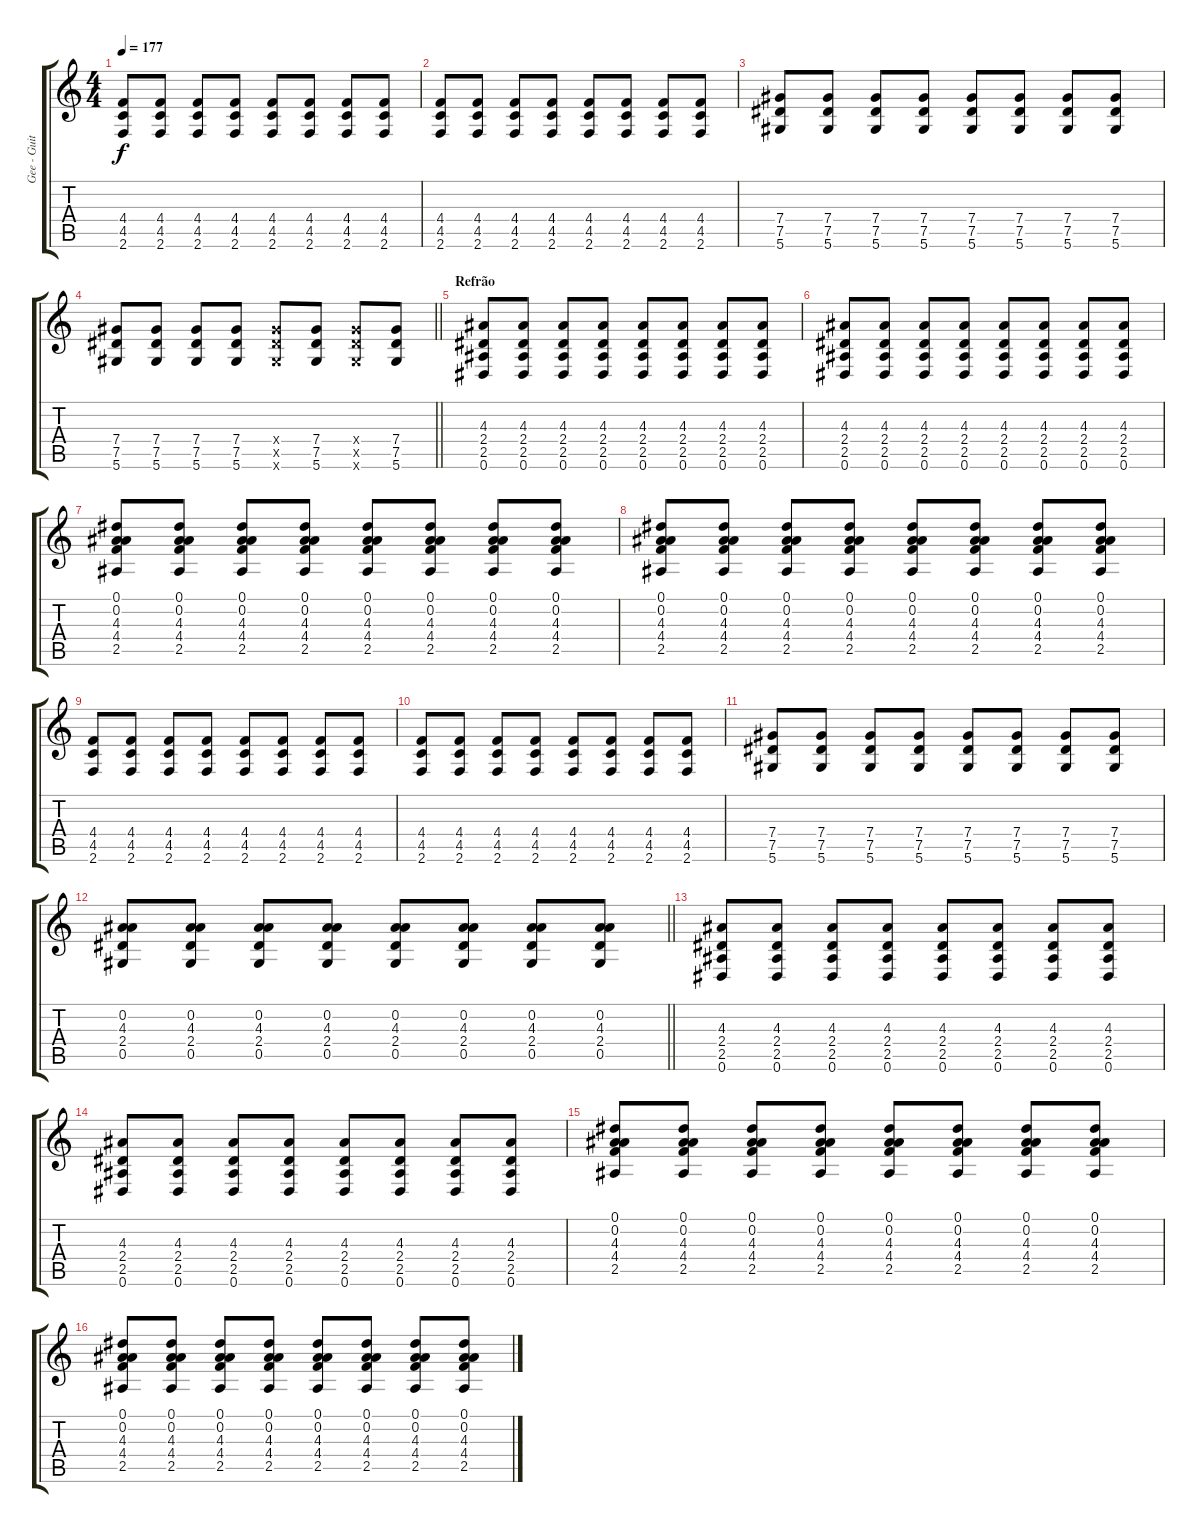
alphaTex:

\track ("Gee - Guitarra" "Gee - Guit") {instrument distortionguitar}
\staff {score tabs}
\tuning (Eb4 Bb3 Gb3 Db3 Ab2 Eb2) {hide}
\ts (4 4)
\tempo 177
\clef g2
\ks c
(4.4 4.5 2.6).8{dy f} (4.4 4.5 2.6).8 (4.4 4.5 2.6).8 (4.4 4.5 2.6).8 (4.4 4.5 2.6).8 (4.4 4.5 2.6).8 (4.4 4.5 2.6).8 (4.4 4.5 2.6).8 |
(4.4 4.5 2.6).8 (4.4 4.5 2.6).8 (4.4 4.5 2.6).8 (4.4 4.5 2.6).8 (4.4 4.5 2.6).8 (4.4 4.5 2.6).8 (4.4 4.5 2.6).8 (4.4 4.5 2.6).8 |
(7.4 7.5 5.6).8 (7.4 7.5 5.6).8 (7.4 7.5 5.6).8 (7.4 7.5 5.6).8 (7.4 7.5 5.6).8 (7.4 7.5 5.6).8 (7.4 7.5 5.6).8 (7.4 7.5 5.6).8 |
\barLineRight lightlight
(7.4 7.5 5.6).8 (7.4 7.5 5.6).8 (7.4 7.5 5.6).8 (7.4 7.5 5.6).8 (7.4{x} 7.5{x} 5.6{x}).8 (7.4 7.5 5.6).8 (7.4{x} 7.5{x} 5.6{x}).8 (7.4 7.5 5.6).8 |
\section ("" "Refrão")
(4.3 2.4 2.5 0.6).8 (4.3 2.4 2.5 0.6).8 (4.3 2.4 2.5 0.6).8 (4.3 2.4 2.5 0.6).8 (4.3 2.4 2.5 0.6).8 (4.3 2.4 2.5 0.6).8 (4.3 2.4 2.5 0.6).8 (4.3 2.4 2.5 0.6).8 |
(4.3 2.4 2.5 0.6).8 (4.3 2.4 2.5 0.6).8 (4.3 2.4 2.5 0.6).8 (4.3 2.4 2.5 0.6).8 (4.3 2.4 2.5 0.6).8 (4.3 2.4 2.5 0.6).8 (4.3 2.4 2.5 0.6).8 (4.3 2.4 2.5 0.6).8 |
(0.1 0.2 4.3 4.4 2.5).8 (0.1 0.2 4.3 4.4 2.5).8 (0.1 0.2 4.3 4.4 2.5).8 (0.1 0.2 4.3 4.4 2.5).8 (0.1 0.2 4.3 4.4 2.5).8 (0.1 0.2 4.3 4.4 2.5).8 (0.1 0.2 4.3 4.4 2.5).8 (0.1 0.2 4.3 4.4 2.5).8 |
(0.1 0.2 4.3 4.4 2.5).8 (0.1 0.2 4.3 4.4 2.5).8 (0.1 0.2 4.3 4.4 2.5).8 (0.1 0.2 4.3 4.4 2.5).8 (0.1 0.2 4.3 4.4 2.5).8 (0.1 0.2 4.3 4.4 2.5).8 (0.1 0.2 4.3 4.4 2.5).8 (0.1 0.2 4.3 4.4 2.5).8 |
(4.4 4.5 2.6).8 (4.4 4.5 2.6).8 (4.4 4.5 2.6).8 (4.4 4.5 2.6).8 (4.4 4.5 2.6).8 (4.4 4.5 2.6).8 (4.4 4.5 2.6).8 (4.4 4.5 2.6).8 |
(4.4 4.5 2.6).8 (4.4 4.5 2.6).8 (4.4 4.5 2.6).8 (4.4 4.5 2.6).8 (4.4 4.5 2.6).8 (4.4 4.5 2.6).8 (4.4 4.5 2.6).8 (4.4 4.5 2.6).8 |
(7.4 7.5 5.6).8 (7.4 7.5 5.6).8 (7.4 7.5 5.6).8 (7.4 7.5 5.6).8 (7.4 7.5 5.6).8 (7.4 7.5 5.6).8 (7.4 7.5 5.6).8 (7.4 7.5 5.6).8 |
\barLineRight lightlight
(0.2 4.3 2.4 0.5).8 (0.2 4.3 2.4 0.5).8 (0.2 4.3 2.4 0.5).8 (0.2 4.3 2.4 0.5).8 (0.2 4.3 2.4 0.5).8 (0.2 4.3 2.4 0.5).8 (0.2 4.3 2.4 0.5).8 (0.2 4.3 2.4 0.5).8 |
(4.3 2.4 2.5 0.6).8 (4.3 2.4 2.5 0.6).8 (4.3 2.4 2.5 0.6).8 (4.3 2.4 2.5 0.6).8 (4.3 2.4 2.5 0.6).8 (4.3 2.4 2.5 0.6).8 (4.3 2.4 2.5 0.6).8 (4.3 2.4 2.5 0.6).8 |
(4.3 2.4 2.5 0.6).8 (4.3 2.4 2.5 0.6).8 (4.3 2.4 2.5 0.6).8 (4.3 2.4 2.5 0.6).8 (4.3 2.4 2.5 0.6).8 (4.3 2.4 2.5 0.6).8 (4.3 2.4 2.5 0.6).8 (4.3 2.4 2.5 0.6).8 |
(0.1 0.2 4.3 4.4 2.5).8 (0.1 0.2 4.3 4.4 2.5).8 (0.1 0.2 4.3 4.4 2.5).8 (0.1 0.2 4.3 4.4 2.5).8 (0.1 0.2 4.3 4.4 2.5).8 (0.1 0.2 4.3 4.4 2.5).8 (0.1 0.2 4.3 4.4 2.5).8 (0.1 0.2 4.3 4.4 2.5).8 |
(0.1 0.2 4.3 4.4 2.5).8 (0.1 0.2 4.3 4.4 2.5).8 (0.1 0.2 4.3 4.4 2.5).8 (0.1 0.2 4.3 4.4 2.5).8 (0.1 0.2 4.3 4.4 2.5).8 (0.1 0.2 4.3 4.4 2.5).8 (0.1 0.2 4.3 4.4 2.5).8 (0.1 0.2 4.3 4.4 2.5).8
